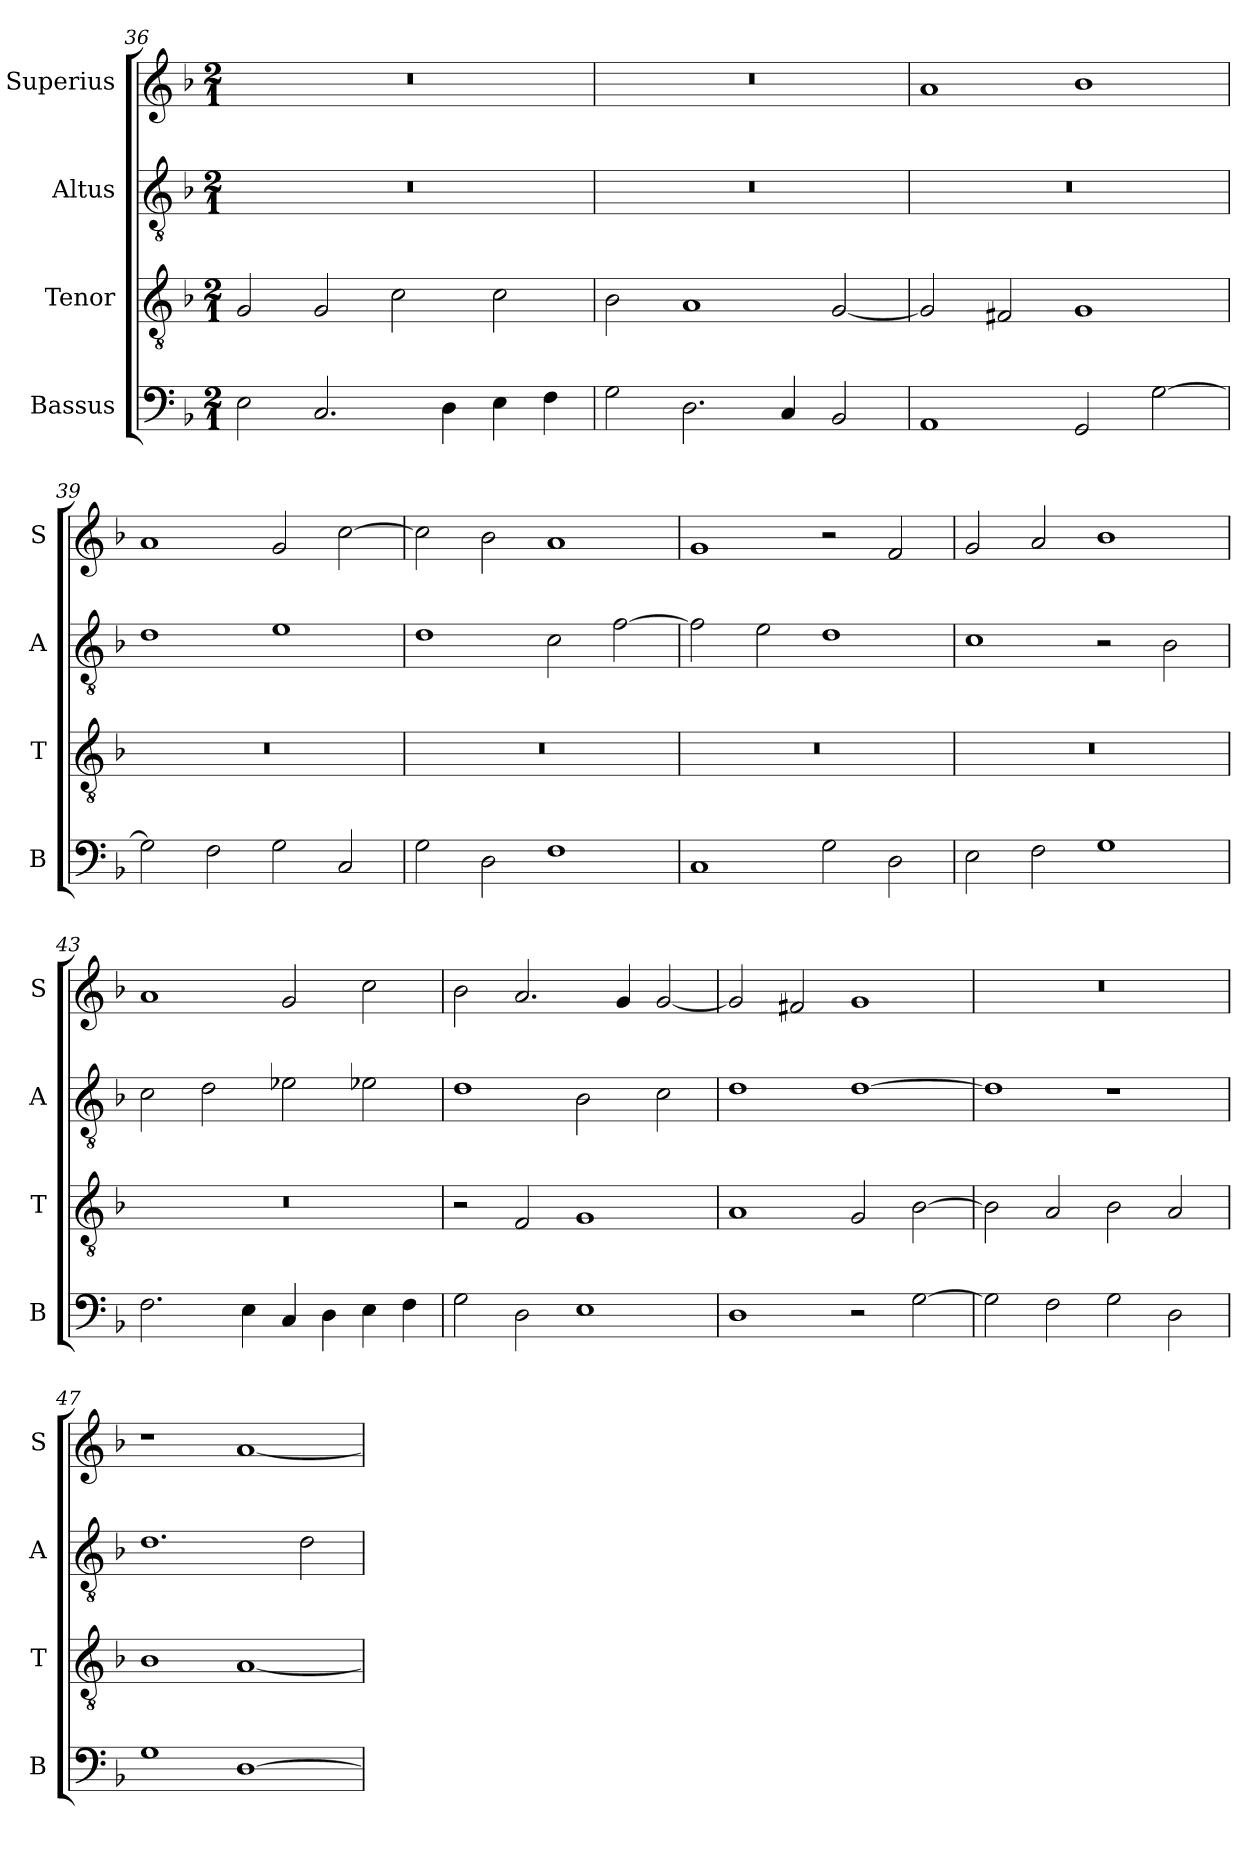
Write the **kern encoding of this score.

**kern	**kern	**kern	**kern
*part4	*part3	*part2	*part1
*staff4	*staff3	*staff2	*staff1
*I"Bassus	*I"Tenor	*I"Altus	*I"Superius
*I'B	*I'T	*I'A	*I'S
*clefF4	*clefGv2	*clefGv2	*clefG2
*k[b-]	*k[b-]	*k[b-]	*k[b-]
*F:	*F:	*F:	*F:
*M2/1	*M2/1	*M2/1	*M2/1
=36	=36	=36	=36
2E	2G	0r	0r
2.C	2G	.	.
.	2c	.	.
4D	.	.	.
4E	2c	.	.
4F	.	.	.
=37	=37	=37	=37
2G	2B-	0r	0r
2.D	1A	.	.
4C	.	.	.
2BB-	[2G	.	.
=38	=38	=38	=38
1AA	2G]	0r	1a
.	2F#X	.	.
2GG	1G	.	1b-
[2G	.	.	.
=39	=39	=39	=39
2G]	0r	1d	1a
2F	.	.	.
2G	.	1e	2g
2C	.	.	[2cc
=40	=40	=40	=40
2G	0r	1d	2cc]
2D	.	.	2b-
1F	.	2c	1a
.	.	[2f	.
=41	=41	=41	=41
1C	0r	2f]	1g
.	.	2e	.
2G	.	1d	2r
2D	.	.	2f
=42	=42	=42	=42
2E	0r	1c	2g
2F	.	.	2a
1G	.	2r	1b-
.	.	2B-	.
=43	=43	=43	=43
2.F	0r	2c	1a
.	.	2d	.
4E	.	.	.
4C	.	2e-X	2g
4D	.	.	.
4E	.	2e-X	2cc
4F	.	.	.
=44	=44	=44	=44
2G	2r	1d	2b-
2D	2F	.	2.a
1E	1G	2B-	.
.	.	.	4g
.	.	2c	[2g
=45	=45	=45	=45
1D	1A	1d	2g]
.	.	.	2f#X
2r	2G	[1d	1g
[2G	[2B-	.	.
=46	=46	=46	=46
2G]	2B-]	1d]	0r
2F	2A	.	.
2G	2B-	1r	.
2D	2A	.	.
=47	=47	=47	=47
1G	1B-	1.d	1r
[1D	[1A	.	[1a
.	.	2d	.
=	=	=	=
*-	*-	*-	*-
